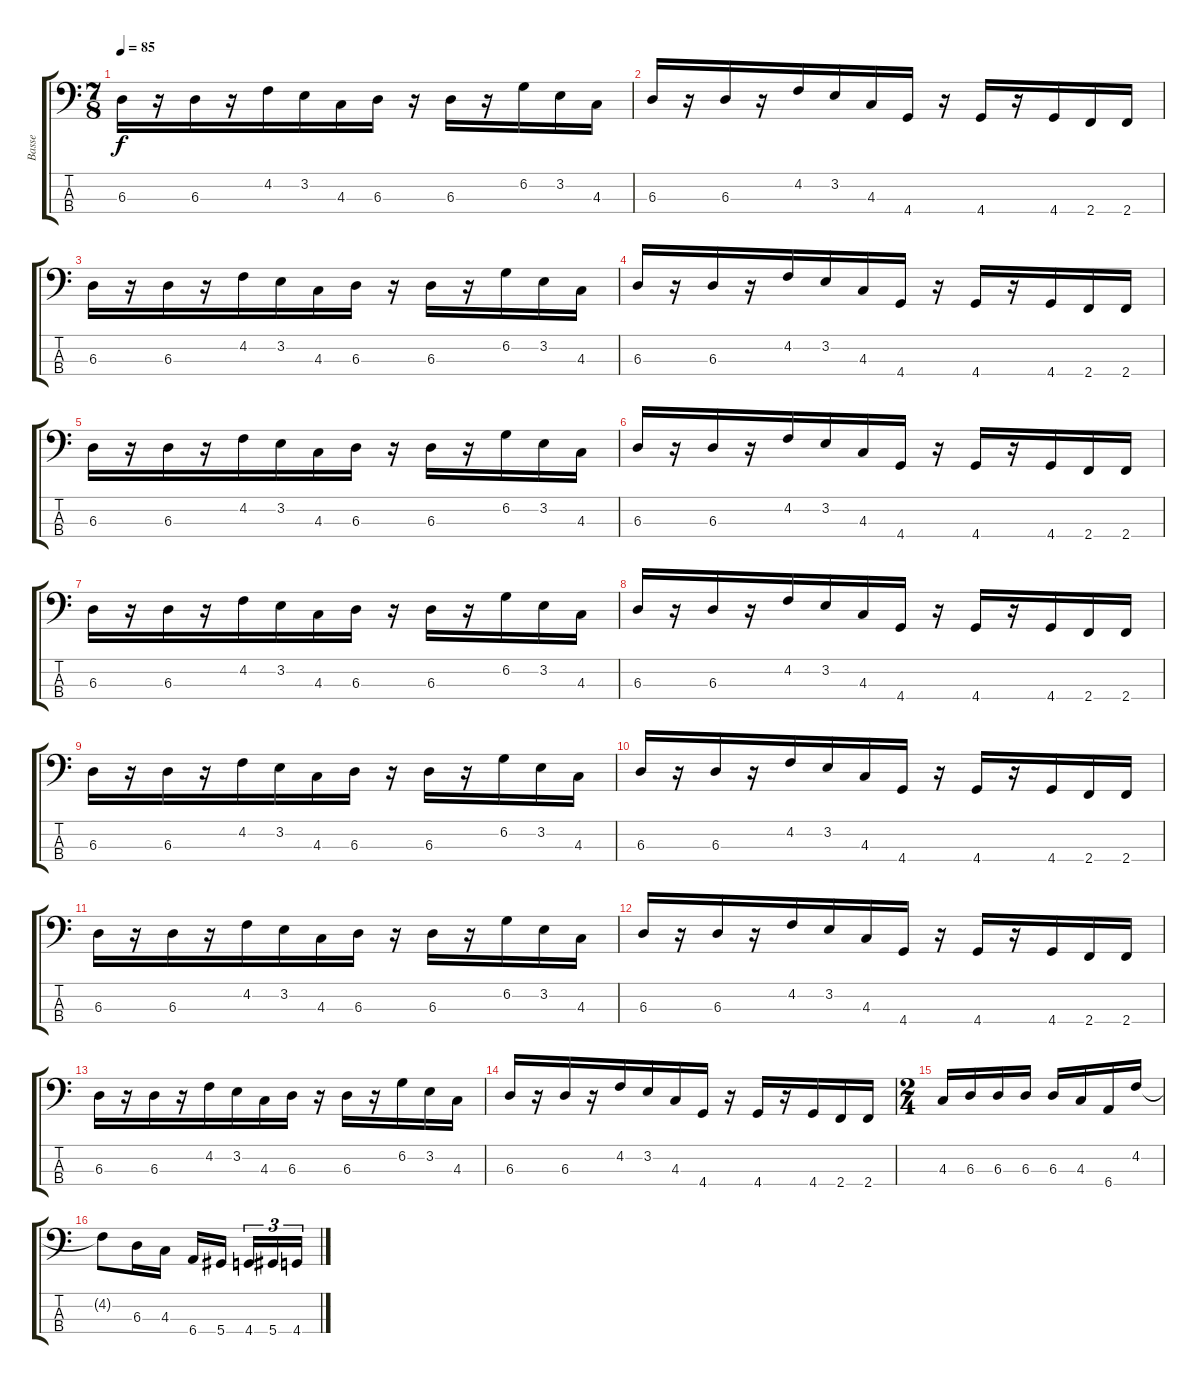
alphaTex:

\track ("Basse" "Basse") {instrument electricbassfinger}
\staff {score tabs}
\tuning (Gb2 Db2 Ab1 Eb1) {hide}
\ts (7 8)
\tempo 85
\clef f4
\ks c
6.3.16{dy f} r.16 6.3.16 r.16 4.2.16 3.2.16 4.3.16 6.3.16 r.16 6.3.16 r.16 6.2.16 3.2.16 4.3.16 |
6.3.16 r.16 6.3.16 r.16 4.2.16 3.2.16 4.3.16 4.4.16 r.16 4.4.16 r.16 4.4.16 2.4.16 2.4.16 |
6.3.16 r.16 6.3.16 r.16 4.2.16 3.2.16 4.3.16 6.3.16 r.16 6.3.16 r.16 6.2.16 3.2.16 4.3.16 |
6.3.16 r.16 6.3.16 r.16 4.2.16 3.2.16 4.3.16 4.4.16 r.16 4.4.16 r.16 4.4.16 2.4.16 2.4.16 |
6.3.16 r.16 6.3.16 r.16 4.2.16 3.2.16 4.3.16 6.3.16 r.16 6.3.16 r.16 6.2.16 3.2.16 4.3.16 |
6.3.16 r.16 6.3.16 r.16 4.2.16 3.2.16 4.3.16 4.4.16 r.16 4.4.16 r.16 4.4.16 2.4.16 2.4.16 |
6.3.16 r.16 6.3.16 r.16 4.2.16 3.2.16 4.3.16 6.3.16 r.16 6.3.16 r.16 6.2.16 3.2.16 4.3.16 |
6.3.16 r.16 6.3.16 r.16 4.2.16 3.2.16 4.3.16 4.4.16 r.16 4.4.16 r.16 4.4.16 2.4.16 2.4.16 |
6.3.16 r.16 6.3.16 r.16 4.2.16 3.2.16 4.3.16 6.3.16 r.16 6.3.16 r.16 6.2.16 3.2.16 4.3.16 |
6.3.16 r.16 6.3.16 r.16 4.2.16 3.2.16 4.3.16 4.4.16 r.16 4.4.16 r.16 4.4.16 2.4.16 2.4.16 |
6.3.16 r.16 6.3.16 r.16 4.2.16 3.2.16 4.3.16 6.3.16 r.16 6.3.16 r.16 6.2.16 3.2.16 4.3.16 |
6.3.16 r.16 6.3.16 r.16 4.2.16 3.2.16 4.3.16 4.4.16 r.16 4.4.16 r.16 4.4.16 2.4.16 2.4.16 |
6.3.16 r.16 6.3.16 r.16 4.2.16 3.2.16 4.3.16 6.3.16 r.16 6.3.16 r.16 6.2.16 3.2.16 4.3.16 |
6.3.16 r.16 6.3.16 r.16 4.2.16 3.2.16 4.3.16 4.4.16 r.16 4.4.16 r.16 4.4.16 2.4.16 2.4.16 |
\ts (2 4)
4.3.16 6.3.16 6.3.16 6.3.16 6.3.16 4.3.16 6.4.16 4.2.16 |
4.2{t}.8 6.3.16 4.3.16 6.4.16 5.4.16 4.4.16{tu (3 2)} 5.4.16{tu (3 2)} 4.4.16{tu (3 2)}
